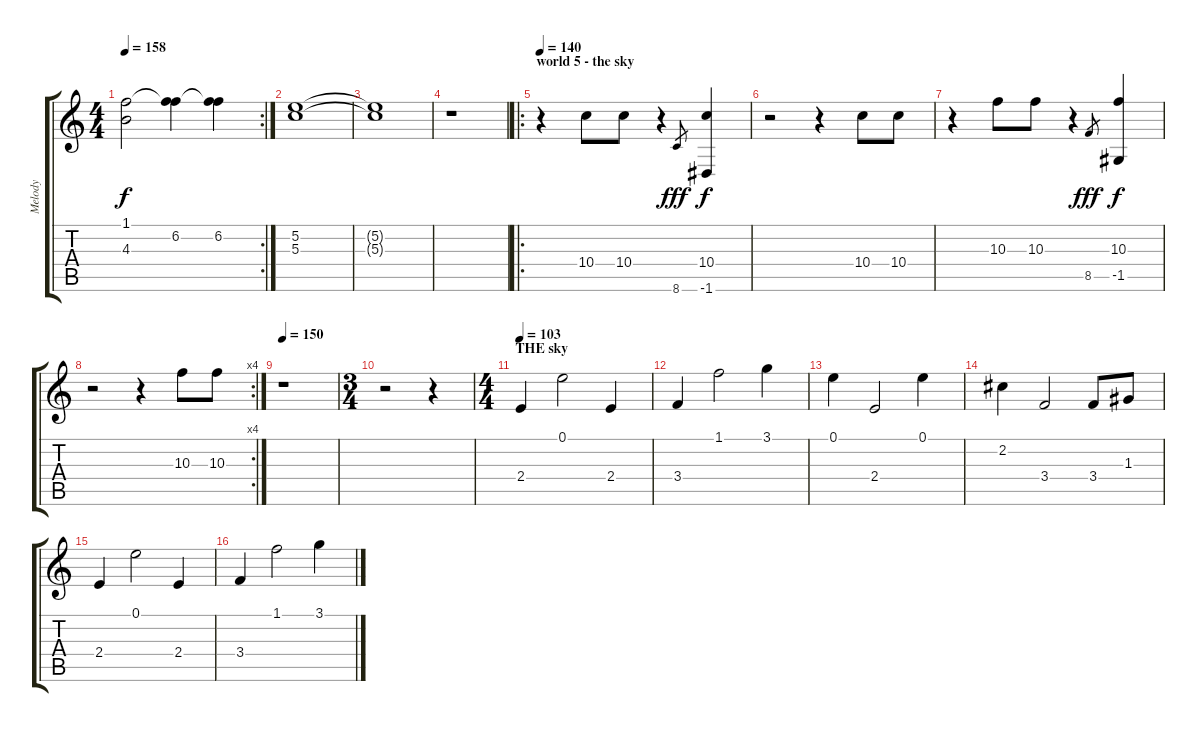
\track ("Melody" "Melody") {instrument electricguitarmuted}
\staff {score tabs}
\tuning (E4 B3 G3 D3 A2 E2) {hide}
\rc 2
\ts (4 4)
\tempo 158
\clef g2
\ks c
(1.1 4.3).2{dy f} (1.1{t} 6.2).4 (1.1{t} 6.2).4 |
(5.2 5.3).1 |
(5.2{t} 5.3{t}).1 |
r.1 |
\ro
\section ("" "world 5 - the sky")
\tempo 140
r.4{volume 12 balance 8 instrument trumpet} 10.4.8 10.4.8 r.4 8.6.8{gr dy fff} (10.4 -1.6).4{dy f} |
r.2 r.4 10.4.8 10.4.8 |
r.4 10.3.8 10.3.8 r.4 8.5.8{gr dy fff} (10.3 -1.5).4{dy f} |
\rc 4
r.2 r.4 10.3.8 10.3.8 |
\tempo 150
r.1 |
\ts (3 4)
r.2 r.4 |
\ts (4 4)
\section ("" "THE sky")
\tempo 103
2.4.4{volume 9 instrument synthbrass1} 0.1.2 2.4.4 |
3.4.4 1.1.2 3.1.4 |
0.1.4 2.4.2 0.1.4 |
2.2.4 3.4.2 3.4.8 1.3.8 |
2.4.4 0.1.2 2.4.4 |
3.4.4 1.1.2 3.1.4
